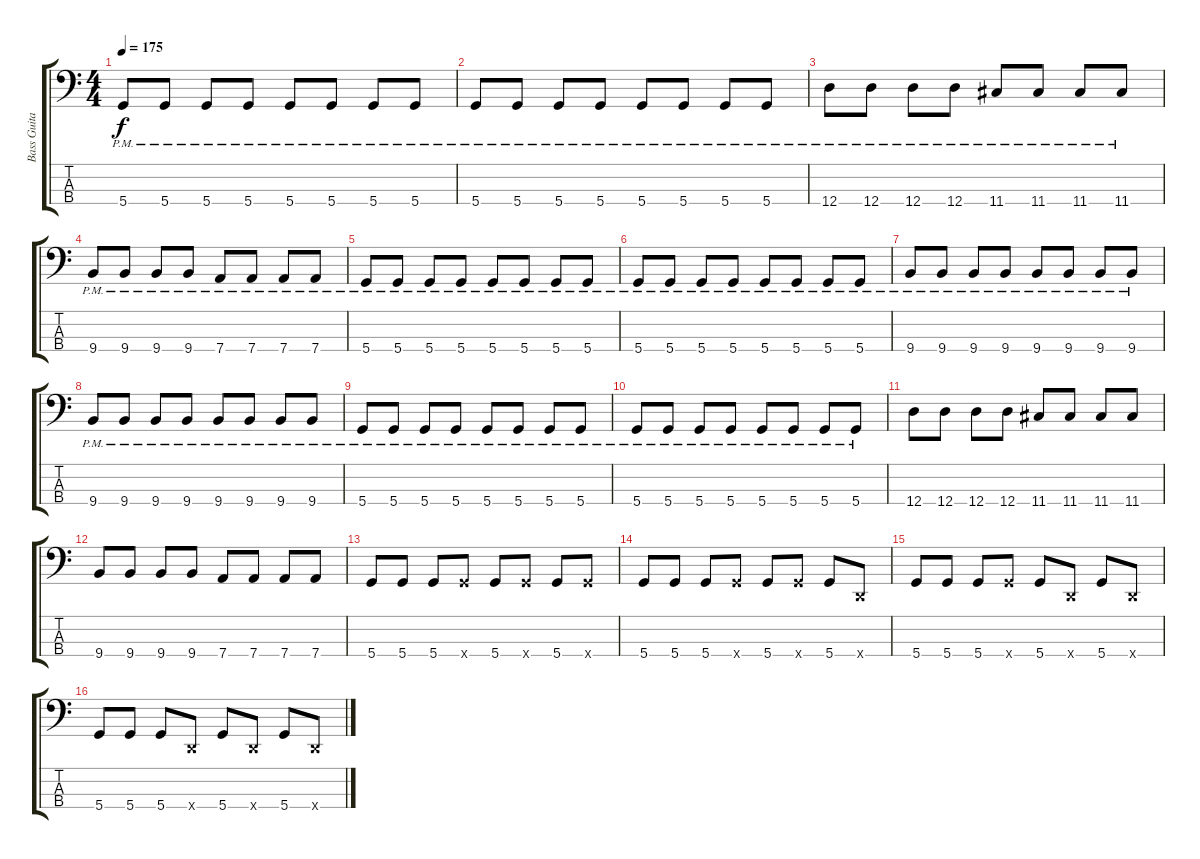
\track ("Bass Guitar [Joe Morgan]" "Bass Guita") {instrument electricbassfinger}
\staff {score tabs}
\tuning (G2 D2 A1 D1) {hide}
\ts (4 4)
\tempo 175
\clef f4
\ks c
5.4{pm}.8{dy f} 5.4{pm}.8 5.4{pm}.8 5.4{pm}.8 5.4{pm}.8 5.4{pm}.8 5.4{pm}.8 5.4{pm}.8 |
5.4{pm}.8 5.4{pm}.8 5.4{pm}.8 5.4{pm}.8 5.4{pm}.8 5.4{pm}.8 5.4{pm}.8 5.4{pm}.8 |
12.4{pm}.8 12.4{pm}.8 12.4{pm}.8 12.4{pm}.8 11.4{pm}.8 11.4{pm}.8 11.4{pm}.8 11.4{pm}.8 |
9.4{pm}.8 9.4{pm}.8 9.4{pm}.8 9.4{pm}.8 7.4{pm}.8 7.4{pm}.8 7.4{pm}.8 7.4{pm}.8 |
5.4{pm}.8 5.4{pm}.8 5.4{pm}.8 5.4{pm}.8 5.4{pm}.8 5.4{pm}.8 5.4{pm}.8 5.4{pm}.8 |
5.4{pm}.8 5.4{pm}.8 5.4{pm}.8 5.4{pm}.8 5.4{pm}.8 5.4{pm}.8 5.4{pm}.8 5.4{pm}.8 |
9.4{pm}.8 9.4{pm}.8 9.4{pm}.8 9.4{pm}.8 9.4{pm}.8 9.4{pm}.8 9.4{pm}.8 9.4{pm}.8 |
9.4{pm}.8 9.4{pm}.8 9.4{pm}.8 9.4{pm}.8 9.4{pm}.8 9.4{pm}.8 9.4{pm}.8 9.4{pm}.8 |
5.4{pm}.8 5.4{pm}.8 5.4{pm}.8 5.4{pm}.8 5.4{pm}.8 5.4{pm}.8 5.4{pm}.8 5.4{pm}.8 |
5.4{pm}.8 5.4{pm}.8 5.4{pm}.8 5.4{pm}.8 5.4{pm}.8 5.4{pm}.8 5.4{pm}.8 5.4{pm}.8 |
12.4.8 12.4.8 12.4.8 12.4.8 11.4.8 11.4.8 11.4.8 11.4.8 |
9.4.8 9.4.8 9.4.8 9.4.8 7.4.8 7.4.8 7.4.8 7.4.8 |
5.4.8 5.4.8 5.4.8 5.4{x}.8 5.4.8 5.4{x}.8 5.4.8 5.4{x}.8 |
5.4.8 5.4.8 5.4.8 5.4{x}.8 5.4.8 5.4{x}.8 5.4.8 0.4{x}.8 |
5.4.8 5.4.8 5.4.8 5.4{x}.8 5.4.8 0.4{x}.8 5.4.8 0.4{x}.8 |
5.4.8 5.4.8 5.4.8 0.4{x}.8 5.4.8 0.4{x}.8 5.4.8 0.4{x}.8
